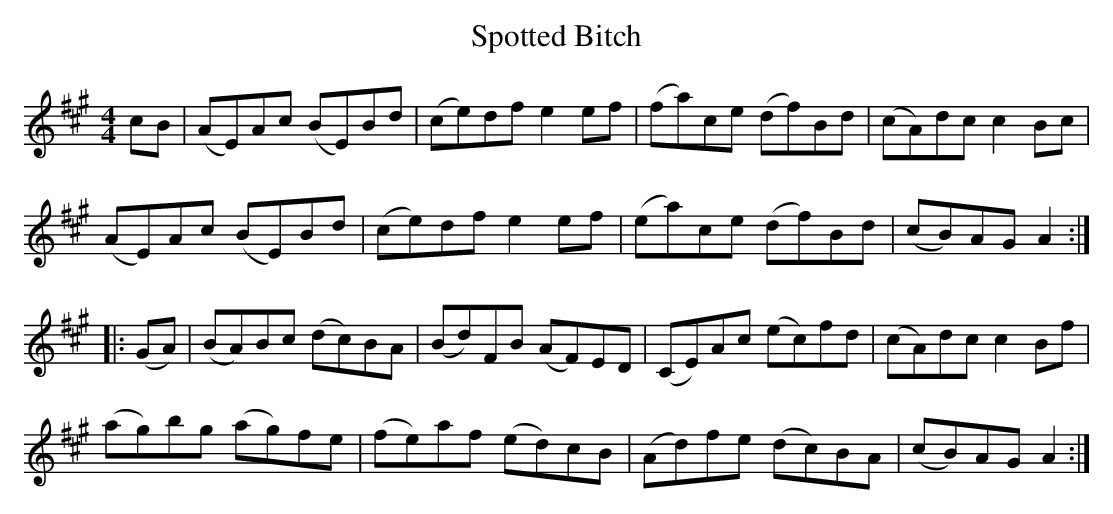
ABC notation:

X:1
T:Spotted Bitch
M:4/4
L:1/8
K:A
cB|(AE)Ac (BE)Bd|(ce)df e2 ef|(fa)ce (df)Bd|(cA)dc c2Bc|
(AE)Ac (BE)Bd|(ce)df e2 ef|(ea)ce (df)Bd|(cB)AG A2:|
|:(GA)|(BA)Bc (dc)BA|(Bd)FB (AF)ED|(CE)Ac (ec)fd|(cA)dc c2 Bf|
(ag)bg (ag)fe|(fe)af (ed)cB|(Ad)fe (dc)BA|(cB)AG A2:|
